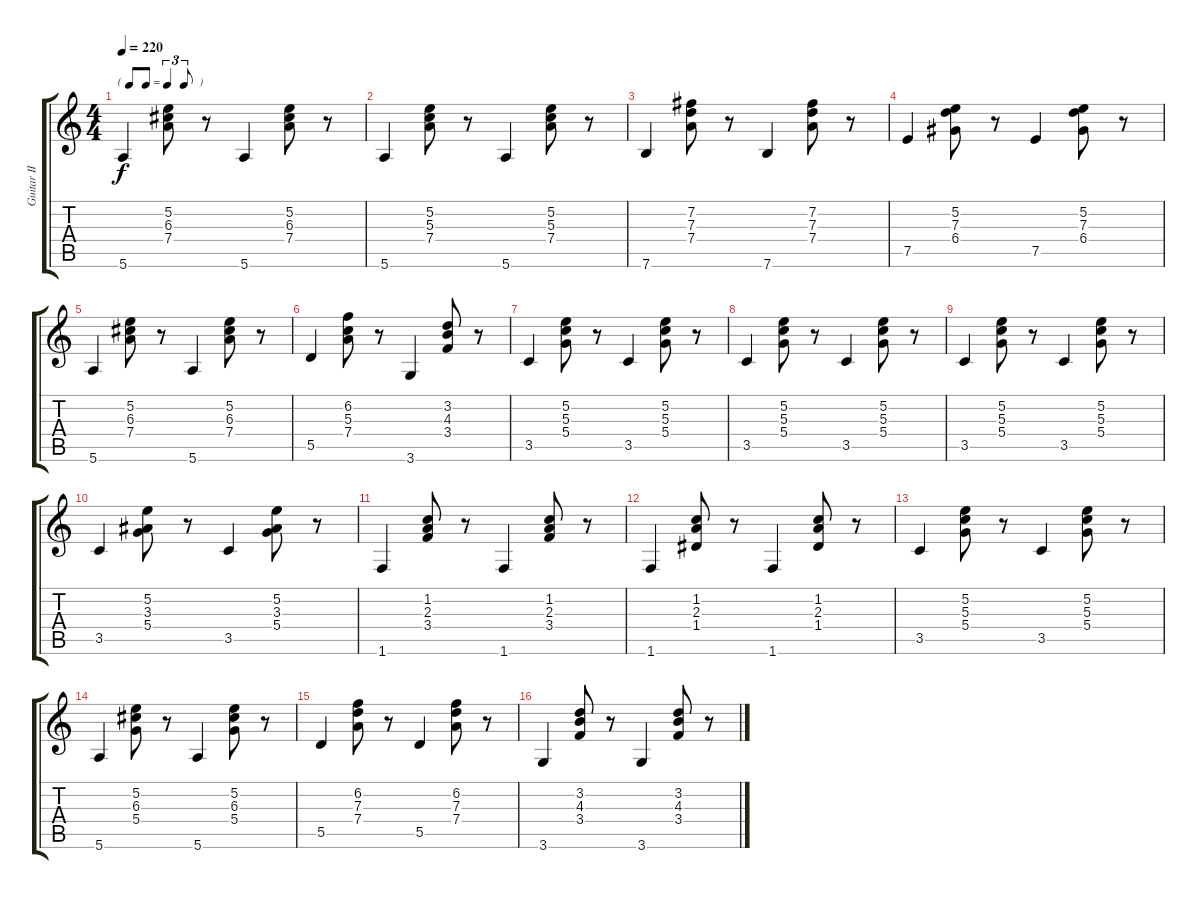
\track ("Guitar II" "Guitar II") {instrument acousticguitarsteel}
\staff {score tabs}
\tuning (E4 B3 G3 D3 A2 E2) {hide}
\ts (4 4)
\tf triplet8th
\tempo 220
\clef g2
\ks c
5.6.4{dy f} (5.2 6.3 7.4).8 r.8 5.6.4 (5.2 6.3 7.4).8 r.8 |
5.6.4 (5.2 5.3 7.4).8 r.8 5.6.4 (5.2 5.3 7.4).8 r.8 |
7.6.4 (7.2 7.3 7.4).8 r.8 7.6.4 (7.2 7.3 7.4).8 r.8 |
7.5.4 (5.2 7.3 6.4).8 r.8 7.5.4 (5.2 7.3 6.4).8 r.8 |
5.6.4 (5.2 6.3 7.4).8 r.8 5.6.4 (5.2 6.3 7.4).8 r.8 |
5.5.4 (6.2 5.3 7.4).8 r.8 3.6.4 (3.2 4.3 3.4).8 r.8 |
3.5.4 (5.2 5.3 5.4).8 r.8 3.5.4 (5.2 5.3 5.4).8 r.8 |
3.5.4 (5.2 5.3 5.4).8 r.8 3.5.4 (5.2 5.3 5.4).8 r.8 |
3.5.4 (5.2 5.3 5.4).8 r.8 3.5.4 (5.2 5.3 5.4).8 r.8 |
3.5.4 (5.2 3.3 5.4).8 r.8 3.5.4 (5.2 3.3 5.4).8 r.8 |
1.6.4 (1.2 2.3 3.4).8 r.8 1.6.4 (1.2 2.3 3.4).8 r.8 |
1.6.4 (1.2 2.3 1.4).8 r.8 1.6.4 (1.2 2.3 1.4).8 r.8 |
3.5.4 (5.2 5.3 5.4).8 r.8 3.5.4 (5.2 5.3 5.4).8 r.8 |
5.6.4 (5.2 6.3 5.4).8 r.8 5.6.4 (5.2 6.3 5.4).8 r.8 |
5.5.4 (6.2 7.3 7.4).8 r.8 5.5.4 (6.2 7.3 7.4).8 r.8 |
3.6.4 (3.2 4.3 3.4).8 r.8 3.6.4 (3.2 4.3 3.4).8 r.8
